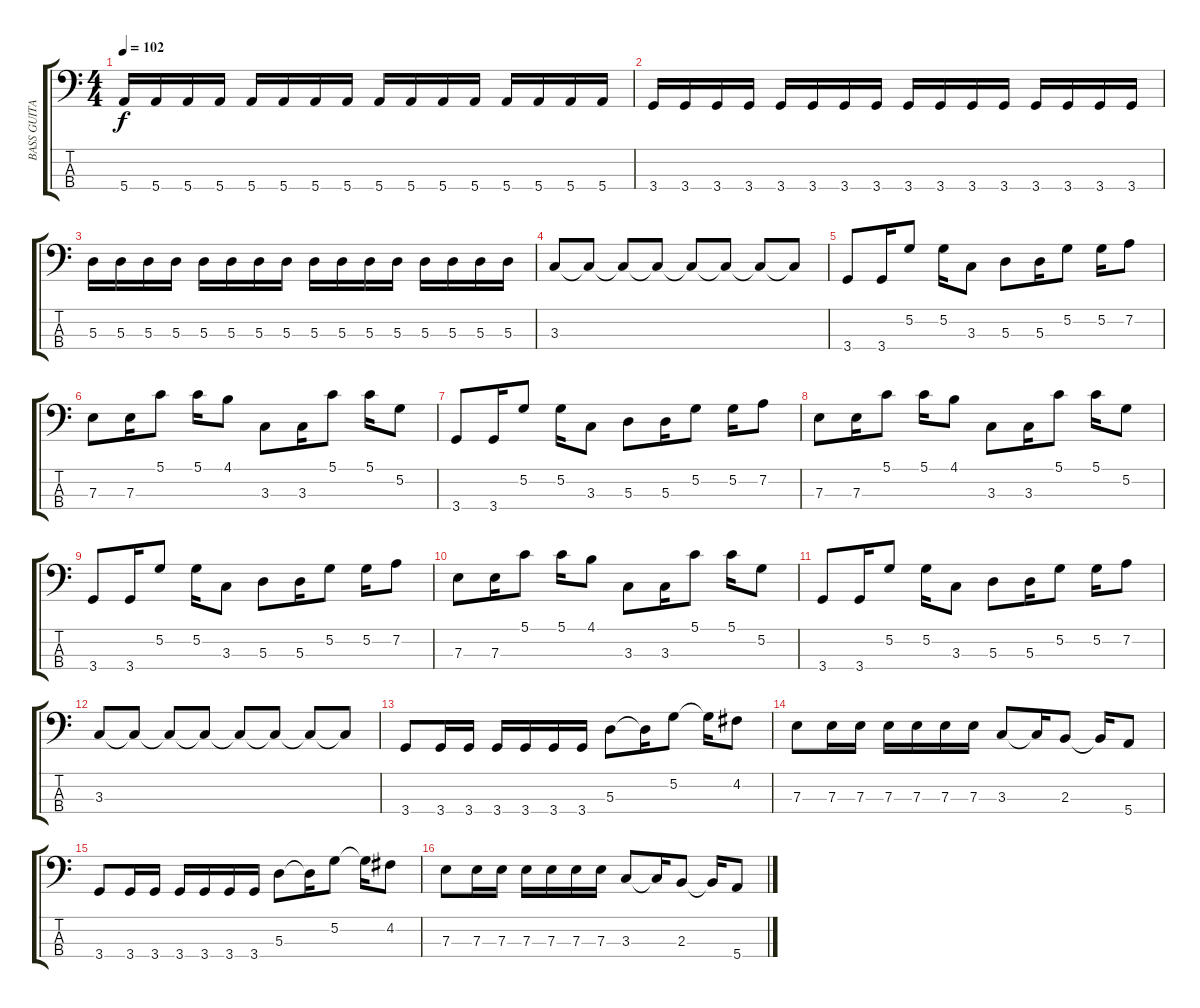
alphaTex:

\track ("BASS GUITAR" "BASS GUITA") {instrument electricbasspick}
\staff {score tabs}
\tuning (G2 D2 A1 E1) {hide}
\ts (4 4)
\tempo 102
\clef f4
\ks c
5.4.16{dy f} 5.4.16 5.4.16 5.4.16 5.4.16 5.4.16 5.4.16 5.4.16 5.4.16 5.4.16 5.4.16 5.4.16 5.4.16 5.4.16 5.4.16 5.4.16 |
3.4.16 3.4.16 3.4.16 3.4.16 3.4.16 3.4.16 3.4.16 3.4.16 3.4.16 3.4.16 3.4.16 3.4.16 3.4.16 3.4.16 3.4.16 3.4.16 |
5.3.16 5.3.16 5.3.16 5.3.16 5.3.16 5.3.16 5.3.16 5.3.16 5.3.16 5.3.16 5.3.16 5.3.16 5.3.16 5.3.16 5.3.16 5.3.16 |
3.3.8 3.3{t}.8 3.3{t}.8 3.3{t}.8 3.3{t}.8 3.3{t}.8 3.3{t}.8 3.3{t}.8 |
3.4.8 3.4.16 5.2.8 5.2.16 3.3.8 5.3.8 5.3.16 5.2.8 5.2.16 7.2.8 |
7.3.8 7.3.16 5.1.8 5.1.16 4.1.8 3.3.8 3.3.16 5.1.8 5.1.16 5.2.8 |
3.4.8 3.4.16 5.2.8 5.2.16 3.3.8 5.3.8 5.3.16 5.2.8 5.2.16 7.2.8 |
7.3.8 7.3.16 5.1.8 5.1.16 4.1.8 3.3.8 3.3.16 5.1.8 5.1.16 5.2.8 |
3.4.8 3.4.16 5.2.8 5.2.16 3.3.8 5.3.8 5.3.16 5.2.8 5.2.16 7.2.8 |
7.3.8 7.3.16 5.1.8 5.1.16 4.1.8 3.3.8 3.3.16 5.1.8 5.1.16 5.2.8 |
3.4.8 3.4.16 5.2.8 5.2.16 3.3.8 5.3.8 5.3.16 5.2.8 5.2.16 7.2.8 |
3.3.8 3.3{t}.8 3.3{t}.8 3.3{t}.8 3.3{t}.8 3.3{t}.8 3.3{t}.8 3.3{t}.8 |
3.4.8 3.4.16 3.4.16 3.4.16 3.4.16 3.4.16 3.4.16 5.3.8 5.3{t}.16 5.2.8 5.2{t}.16 4.2.8 |
7.3.8 7.3.16 7.3.16 7.3.16 7.3.16 7.3.16 7.3.16 3.3.8 3.3{t}.16 2.3.8 2.3{t}.16 5.4.8 |
3.4.8 3.4.16 3.4.16 3.4.16 3.4.16 3.4.16 3.4.16 5.3.8 5.3{t}.16 5.2.8 5.2{t}.16 4.2.8 |
7.3.8 7.3.16 7.3.16 7.3.16 7.3.16 7.3.16 7.3.16 3.3.8 3.3{t}.16 2.3.8 2.3{t}.16 5.4.8
